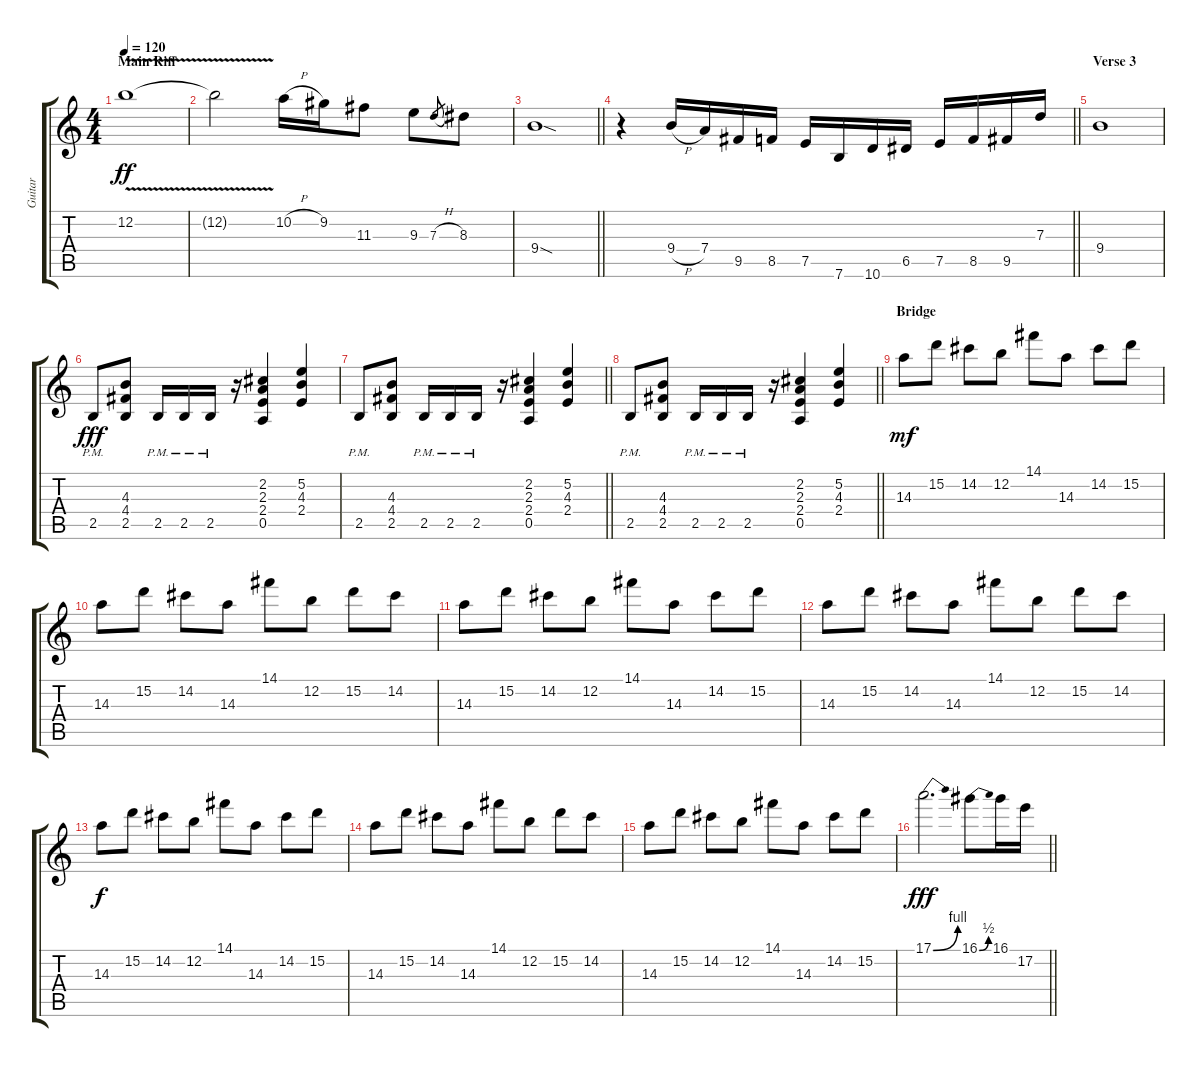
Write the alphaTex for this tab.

\track ("Guitar" "Guitar") {instrument overdrivenguitar}
\staff {score tabs}
\tuning (E4 B3 G3 D3 A2 E2) {hide}
\ts (4 4)
\section ("" "Main Riff")
\tempo 120
\clef g2
\ks c
12.2{v}.1{dy ff} |
12.2{v t}.2 10.2{h}.16 9.2.16 11.3.8 9.3.8 7.3{h}.8{gr} 8.3.8 |
\barLineRight lightlight
9.4{sod}.1 |
\barLineRight lightlight
r.4 9.4{h}.16 7.4.16 9.5.16 8.5.16 7.5.16 7.6.16 10.6.16 6.5.16 7.5.16 8.5.16 9.5.16 7.3.16 |
\section ("" "Verse 3")
9.4.1 |
2.5{pm}.8{dy fff} (4.3 4.4 2.5).8 2.5{pm}.16 2.5{pm}.16 2.5{pm}.16 r.16 (2.2 2.3 2.4 0.5).4 (5.2 4.3 2.4).4 |
\barLineRight lightlight
2.5{pm}.8 (4.3 4.4 2.5).8 2.5{pm}.16 2.5{pm}.16 2.5{pm}.16 r.16 (2.2 2.3 2.4 0.5).4 (5.2 4.3 2.4).4 |
\barLineRight lightlight
2.5{pm}.8 (4.3 4.4 2.5).8 2.5{pm}.16 2.5{pm}.16 2.5{pm}.16 r.16 (2.2 2.3 2.4 0.5).4 (5.2 4.3 2.4).4 |
\section ("" "Bridge")
14.3.8{dy mf} 15.2.8 14.2.8 12.2.8 14.1.8 14.3.8 14.2.8 15.2.8 |
14.3.8 15.2.8 14.2.8 14.3.8 14.1.8 12.2.8 15.2.8 14.2.8 |
14.3.8 15.2.8 14.2.8 12.2.8 14.1.8 14.3.8 14.2.8 15.2.8 |
14.3.8 15.2.8 14.2.8 14.3.8 14.1.8 12.2.8 15.2.8 14.2.8 |
14.3.8{dy f} 15.2.8 14.2.8 12.2.8 14.1.8 14.3.8 14.2.8 15.2.8 |
14.3.8 15.2.8 14.2.8 14.3.8 14.1.8 12.2.8 15.2.8 14.2.8 |
14.3.8 15.2.8 14.2.8 12.2.8 14.1.8 14.3.8 14.2.8 15.2.8 |
\barLineRight lightlight
17.1{be (bend 0 0 60 4)}.2{d dy fff} 16.1{be (bend 0 0 60 2)}.8 16.1.16 17.2.16
